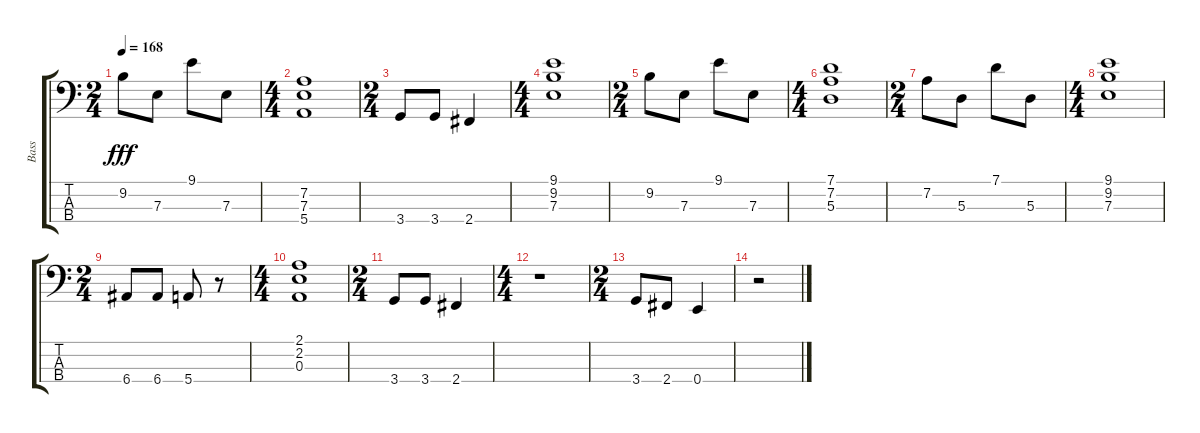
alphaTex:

\track ("Bass" "Bass") {instrument electricbasspick}
\staff {score tabs}
\tuning (G2 D2 A1 E1) {hide}
\ts (2 4)
\tempo 168
\clef f4
\ks c
9.2.8{dy fff} 7.3.8 9.1.8 7.3.8 |
\ts (4 4)
(7.2 7.3 5.4).1 |
\ts (2 4)
3.4.8 3.4.8 2.4.4 |
\ts (4 4)
(9.1 9.2 7.3).1 |
\ts (2 4)
9.2.8 7.3.8 9.1.8 7.3.8 |
\ts (4 4)
(7.1 7.2 5.3).1 |
\ts (2 4)
7.2.8 5.3.8 7.1.8 5.3.8 |
\ts (4 4)
(9.1 9.2 7.3).1 |
\ts (2 4)
6.4.8 6.4.8 5.4.8 r.8 |
\ts (4 4)
(2.1 2.2 0.3).1 |
\ts (2 4)
3.4.8 3.4.8 2.4.4 |
\ts (4 4)
r.1 |
\ts (2 4)
3.4.8 2.4.8 0.4.4 |
r.2
